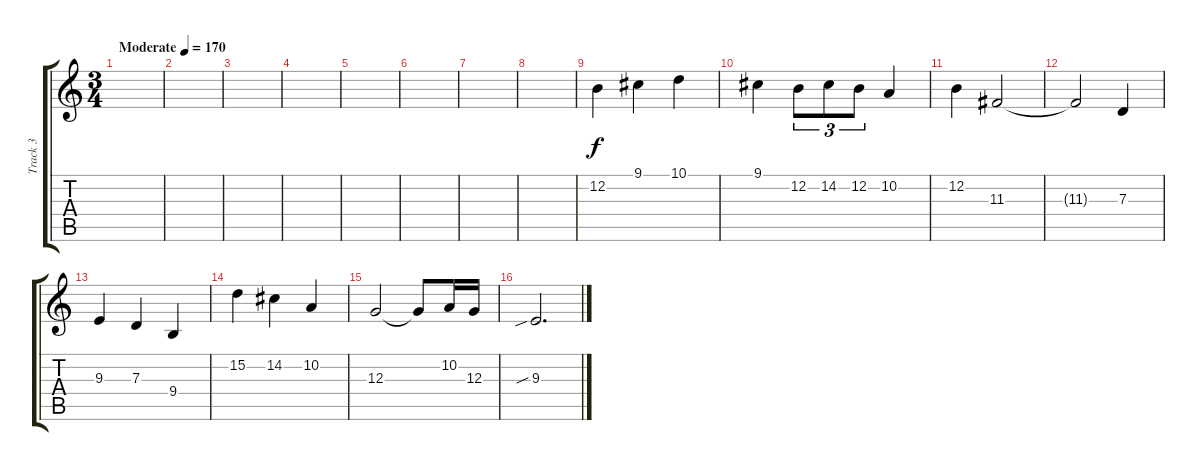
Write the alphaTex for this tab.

\track ("Track 3" "Track 3") {instrument flute}
\staff {score tabs}
\tuning (E4 B3 G3 D3 A2 E2) {hide}
\ts (3 4)
\tempo (170 "Moderate")
\clef g2
\ks c
|
|
|
|
|
|
|
|
12.2.4 9.1.4 10.1.4 |
9.1.4 12.2.8{tu (3 2)} 14.2.8{tu (3 2)} 12.2.8{tu (3 2)} 10.2.4 |
12.2.4 11.3.2 |
11.3{t}.2 7.3.4 |
9.3.4 7.3.4 9.4.4 |
15.2.4 14.2.4 10.2.4 |
12.3.2 12.3{t}.8 10.2.16 12.3.16 |
9.3{sib}.2{d}
